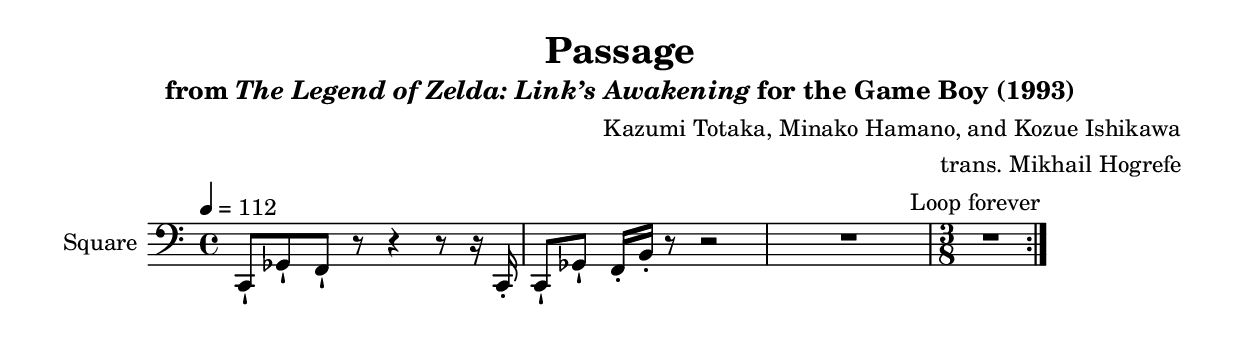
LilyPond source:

\version "2.22.0"

smaller = {
    \set fontSize = #-3
    \override Stem #'length-fraction = #0.56
    \override Beam #'thickness = #0.2688
    \override Beam #'length-fraction = #0.56
}

\book {
    \header {
        title = "Passage"
        subtitle = \markup { "from" {\italic "The Legend of Zelda: Link’s Awakening"} "for the Game Boy (1993)" }
        composer = "Kazumi Totaka, Minako Hamano, and Kozue Ishikawa"
        arranger = "trans. Mikhail Hogrefe"
    }

    \score {
        {
            \new Staff \relative c, {
                \set Staff.instrumentName = "Square"
                \set Staff.shortInstrumentName = "S."
\tempo 4 = 112
\clef bass
                \repeat volta 2 {
c8-! ges'-! f-! r r4 r8 r16 c-. |
c8-! ges'-! f16-. b-. r8 r2 |
R1 |
\time 3/8
R4. |
                }
\once \override Score.RehearsalMark.self-alignment-X = #RIGHT
\mark \markup { \fontsize #-2 "Loop forever" }
            }
        }
        \layout {
            \context {
                \Staff
                \RemoveEmptyStaves
            }
            \context {
                \DrumStaff
                \RemoveEmptyStaves
            }
        }
    }
}
